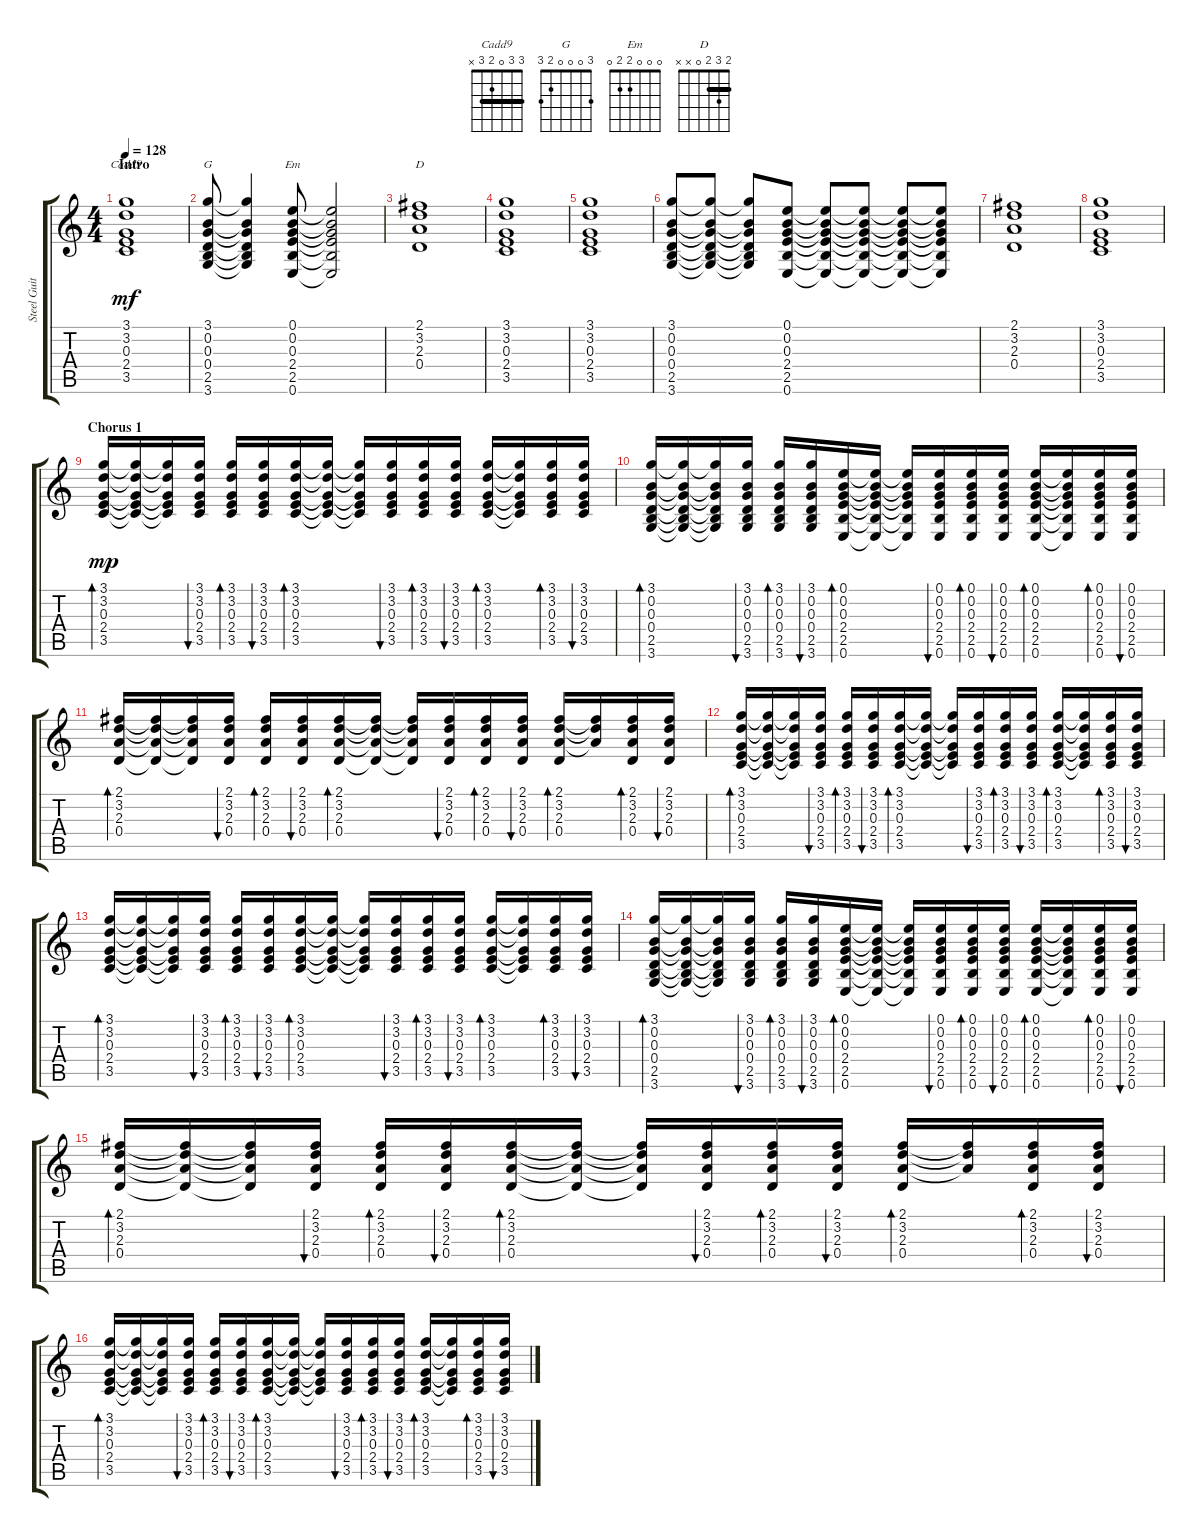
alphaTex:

\track ("Steel Guitar" "Steel Guit") {instrument acousticguitarsteel}
\staff {score tabs}
\tuning (E4 B3 G3 D3 A2 E2) {hide}
\chord ("Cadd9" 3 3 0 2 3 x) {barre 3}
\chord ("G" 3 0 0 0 2 3)
\chord ("Em" 0 0 0 2 2 0)
\chord ("D" 2 3 2 0 x x) {barre 2}
\ts (4 4)
\section ("" "Intro")
\tempo 128
\clef g2
\ks c
(3.1 3.2 0.3 2.4 3.5).1{ch "Cadd9" dy mf instrument acousticguitarsteel} |
(3.1 0.2 0.3 0.4 2.5 3.6).8{ch "G"} (3.1{t} 0.2{t} 0.3{t} 0.4{t} 2.5{t} 3.6{t}).4 (0.1 0.2 0.3 2.4 2.5 0.6).8{ch "Em"} (0.1{t} 0.2{t} 0.3{t} 2.4{t} 2.5{t} 0.6{t}).2 |
(2.1 3.2 2.3 0.4).1{ch "D"} |
(3.1 3.2 0.3 2.4 3.5).1 |
(3.1 3.2 0.3 2.4 3.5).1 |
(3.1 0.2 0.3 0.4 2.5 3.6).8 (3.1{t} 0.2{t} 0.3{t} 0.4{t} 2.5{t} 3.6{t}).8 (3.1{t} 0.2{t} 0.3{t} 0.4{t} 2.5{t} 3.6{t}).8 (0.1 0.2 0.3 2.4 2.5 0.6).8 (0.1{t} 0.2{t} 0.3{t} 2.4{t} 2.5{t} 0.6{t}).8 (0.1{t} 0.2{t} 0.3{t} 2.4{t} 2.5{t} 0.6{t}).8 (0.1{t} 0.2{t} 0.3{t} 2.4{t} 2.5{t} 0.6{t}).8 (0.1{t} 0.2{t} 0.3{t} 2.4{t} 2.5{t} 0.6{t}).8 |
(2.1 3.2 2.3 0.4).1 |
(3.1 3.2 0.3 2.4 3.5).1 |
\section ("" "Chorus 1")
(3.1 3.2 0.3 2.4 3.5).16{bd 60 dy mp} (3.1{t} 3.2{t} 0.3{t} 2.4{t} 3.5{t}).16 (3.1{t} 3.2{t} 0.3{t} 2.4{t} 3.5{t}).16 (3.1 3.2 0.3 2.4 3.5).16{bu 60} (3.1 3.2 0.3 2.4 3.5).16{bd 60} (3.1 3.2 0.3 2.4 3.5).16{bu 60} (3.1 3.2 0.3 2.4 3.5).16{bd 60} (3.1{t} 3.2{t} 0.3{t} 2.4{t} 3.5{t}).16 (3.1{t} 3.2{t} 0.3{t} 2.4{t} 3.5{t}).16 (3.1 3.2 0.3 2.4 3.5).16{bu 60} (3.1 3.2 0.3 2.4 3.5).16{bd 60} (3.1 3.2 0.3 2.4 3.5).16{bu 60} (3.1 3.2 0.3 2.4 3.5).16{bd 60} (3.1{t} 3.2{t} 0.3{t} 2.4{t} 3.5{t}).16 (3.1 3.2 0.3 2.4 3.5).16{bd 60} (3.1 3.2 0.3 2.4 3.5).16{bu 60} |
(3.1 0.2 0.3 0.4 2.5 3.6).16{bd 30} (3.1{t} 0.2{t} 0.3{t} 0.4{t} 2.5{t} 3.6{t}).16 (3.1{t} 0.2{t} 0.3{t} 0.4{t} 2.5{t} 3.6{t}).16 (3.1 0.2 0.3 0.4 2.5 3.6).16{bu 30} (3.1 0.2 0.3 0.4 2.5 3.6).16{bd 30} (3.1 0.2 0.3 0.4 2.5 3.6).16{bu 30} (0.1 0.2 0.3 2.4 2.5 0.6).16{bd 30} (0.1{t} 0.2{t} 0.3{t} 2.4{t} 2.5{t} 0.6{t}).16 (0.1{t} 0.2{t} 0.3{t} 2.4{t} 2.5{t} 0.6{t}).16 (0.1 0.2 0.3 2.4 2.5 0.6).16{bu 30} (0.1 0.2 0.3 2.4 2.5 0.6).16{bd 30} (0.1 0.2 0.3 2.4 2.5 0.6).16{bu 30} (0.1 0.2 0.3 2.4 2.5 0.6).16{bd 30} (0.1{t} 0.2{t} 0.3{t} 2.4{t} 2.5{t} 0.6{t}).16 (0.1 0.2 0.3 2.4 2.5 0.6).16{bd 30} (0.1 0.2 0.3 2.4 2.5 0.6).16{bu 30} |
(2.1 3.2 2.3 0.4).16{bd 60} (2.1{t} 3.2{t} 2.3{t} 0.4{t}).16 (2.1{t} 3.2{t} 2.3{t} 0.4{t}).16 (2.1 3.2 2.3 0.4).16{bu 60} (2.1 3.2 2.3 0.4).16{bd 60} (2.1 3.2 2.3 0.4).16{bu 60} (2.1 3.2 2.3 0.4).16{bd 60} (2.1{t} 3.2{t} 2.3{t} 0.4{t}).16 (2.1{t} 3.2{t} 2.3{t} 0.4{t}).16 (2.1 3.2 2.3 0.4).16{bu 60} (2.1 3.2 2.3 0.4).16{bd 60} (2.1 3.2 2.3 0.4).16{bu 60} (2.1 3.2 2.3 0.4).16{bd 60} (2.1{t} 3.2{t} 2.3{t}).16 (2.1 3.2 2.3 0.4).16{bd 60} (2.1 3.2 2.3 0.4).16{bu 60} |
(3.1 3.2 0.3 2.4 3.5).16{bd 60} (3.1{t} 3.2{t} 0.3{t} 2.4{t} 3.5{t}).16 (3.1{t} 3.2{t} 0.3{t} 2.4{t} 3.5{t}).16 (3.1 3.2 0.3 2.4 3.5).16{bu 60} (3.1 3.2 0.3 2.4 3.5).16{bd 60} (3.1 3.2 0.3 2.4 3.5).16{bu 60} (3.1 3.2 0.3 2.4 3.5).16{bd 60} (3.1{t} 3.2{t} 0.3{t} 2.4{t} 3.5{t}).16 (3.1{t} 3.2{t} 0.3{t} 2.4{t} 3.5{t}).16 (3.1 3.2 0.3 2.4 3.5).16{bu 60} (3.1 3.2 0.3 2.4 3.5).16{bd 60} (3.1 3.2 0.3 2.4 3.5).16{bu 60} (3.1 3.2 0.3 2.4 3.5).16{bd 60} (3.1{t} 3.2{t} 0.3{t} 2.4{t} 3.5{t}).16 (3.1 3.2 0.3 2.4 3.5).16{bd 60} (3.1 3.2 0.3 2.4 3.5).16{bu 60} |
(3.1 3.2 0.3 2.4 3.5).16{bd 60} (3.1{t} 3.2{t} 0.3{t} 2.4{t} 3.5{t}).16 (3.1{t} 3.2{t} 0.3{t} 2.4{t} 3.5{t}).16 (3.1 3.2 0.3 2.4 3.5).16{bu 60} (3.1 3.2 0.3 2.4 3.5).16{bd 60} (3.1 3.2 0.3 2.4 3.5).16{bu 60} (3.1 3.2 0.3 2.4 3.5).16{bd 60} (3.1{t} 3.2{t} 0.3{t} 2.4{t} 3.5{t}).16 (3.1{t} 3.2{t} 0.3{t} 2.4{t} 3.5{t}).16 (3.1 3.2 0.3 2.4 3.5).16{bu 60} (3.1 3.2 0.3 2.4 3.5).16{bd 60} (3.1 3.2 0.3 2.4 3.5).16{bu 60} (3.1 3.2 0.3 2.4 3.5).16{bd 60} (3.1{t} 3.2{t} 0.3{t} 2.4{t} 3.5{t}).16 (3.1 3.2 0.3 2.4 3.5).16{bd 60} (3.1 3.2 0.3 2.4 3.5).16{bu 60} |
(3.1 0.2 0.3 0.4 2.5 3.6).16{bd 30} (3.1{t} 0.2{t} 0.3{t} 0.4{t} 2.5{t} 3.6{t}).16 (3.1{t} 0.2{t} 0.3{t} 0.4{t} 2.5{t} 3.6{t}).16 (3.1 0.2 0.3 0.4 2.5 3.6).16{bu 30} (3.1 0.2 0.3 0.4 2.5 3.6).16{bd 30} (3.1 0.2 0.3 0.4 2.5 3.6).16{bu 30} (0.1 0.2 0.3 2.4 2.5 0.6).16{bd 30} (0.1{t} 0.2{t} 0.3{t} 2.4{t} 2.5{t} 0.6{t}).16 (0.1{t} 0.2{t} 0.3{t} 2.4{t} 2.5{t} 0.6{t}).16 (0.1 0.2 0.3 2.4 2.5 0.6).16{bu 30} (0.1 0.2 0.3 2.4 2.5 0.6).16{bd 30} (0.1 0.2 0.3 2.4 2.5 0.6).16{bu 30} (0.1 0.2 0.3 2.4 2.5 0.6).16{bd 30} (0.1{t} 0.2{t} 0.3{t} 2.4{t} 2.5{t} 0.6{t}).16 (0.1 0.2 0.3 2.4 2.5 0.6).16{bd 30} (0.1 0.2 0.3 2.4 2.5 0.6).16{bu 30} |
(2.1 3.2 2.3 0.4).16{bd 60} (2.1{t} 3.2{t} 2.3{t} 0.4{t}).16 (2.1{t} 3.2{t} 2.3{t} 0.4{t}).16 (2.1 3.2 2.3 0.4).16{bu 60} (2.1 3.2 2.3 0.4).16{bd 60} (2.1 3.2 2.3 0.4).16{bu 60} (2.1 3.2 2.3 0.4).16{bd 60} (2.1{t} 3.2{t} 2.3{t} 0.4{t}).16 (2.1{t} 3.2{t} 2.3{t} 0.4{t}).16 (2.1 3.2 2.3 0.4).16{bu 60} (2.1 3.2 2.3 0.4).16{bd 60} (2.1 3.2 2.3 0.4).16{bu 60} (2.1 3.2 2.3 0.4).16{bd 60} (2.1{t} 3.2{t} 2.3{t}).16 (2.1 3.2 2.3 0.4).16{bd 60} (2.1 3.2 2.3 0.4).16{bu 60} |
(3.1 3.2 0.3 2.4 3.5).16{bd 60} (3.1{t} 3.2{t} 0.3{t} 2.4{t} 3.5{t}).16 (3.1{t} 3.2{t} 0.3{t} 2.4{t} 3.5{t}).16 (3.1 3.2 0.3 2.4 3.5).16{bu 60} (3.1 3.2 0.3 2.4 3.5).16{bd 60} (3.1 3.2 0.3 2.4 3.5).16{bu 60} (3.1 3.2 0.3 2.4 3.5).16{bd 60} (3.1{t} 3.2{t} 0.3{t} 2.4{t} 3.5{t}).16 (3.1{t} 3.2{t} 0.3{t} 2.4{t} 3.5{t}).16 (3.1 3.2 0.3 2.4 3.5).16{bu 60} (3.1 3.2 0.3 2.4 3.5).16{bd 60} (3.1 3.2 0.3 2.4 3.5).16{bu 60} (3.1 3.2 0.3 2.4 3.5).16{bd 60} (3.1{t} 3.2{t} 0.3{t} 2.4{t} 3.5{t}).16 (3.1 3.2 0.3 2.4 3.5).16{bd 60} (3.1 3.2 0.3 2.4 3.5).16{bu 60}
